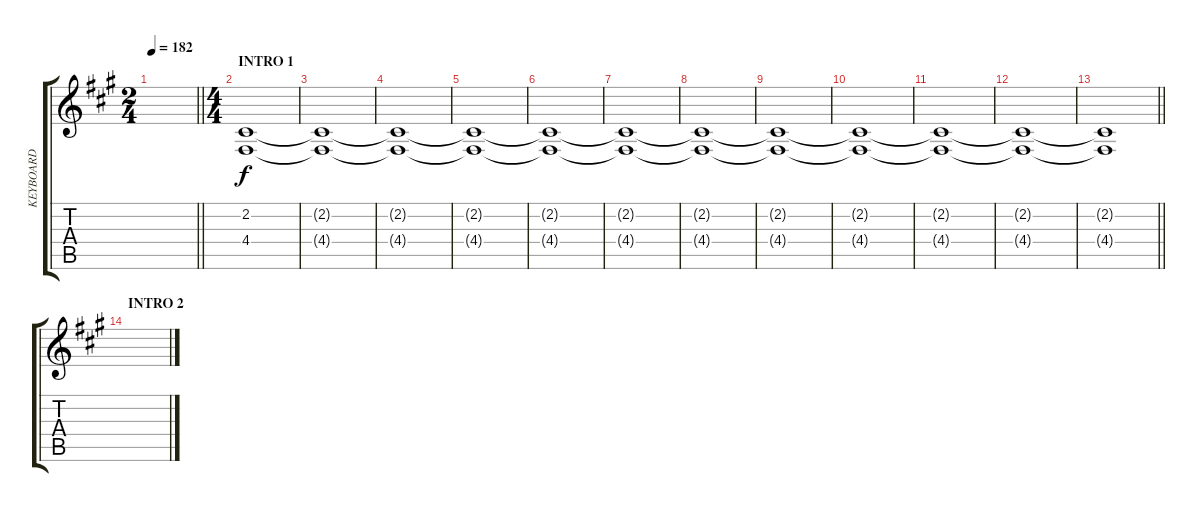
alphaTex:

\track ("KEYBOARD" "KEYBOARD") {instrument rockorgan}
\staff {score tabs}
\tuning (E4 B3 G3 D3 A2 E2) {hide}
\ts (2 4)
\tempo 182
\clef g2
\barLineRight lightlight
\ks a
|
\ts (4 4)
\section ("" "INTRO 1")
(2.2 4.4).1 |
(2.2{t} 4.4{t}).1 |
(2.2{t} 4.4{t}).1 |
(2.2{t} 4.4{t}).1 |
(2.2{t} 4.4{t}).1 |
(2.2{t} 4.4{t}).1 |
(2.2{t} 4.4{t}).1 |
(2.2{t} 4.4{t}).1 |
(2.2{t} 4.4{t}).1 |
(2.2{t} 4.4{t}).1 |
(2.2{t} 4.4{t}).1 |
\barLineRight lightlight
(2.2{t} 4.4{t}).1 |
\section ("" "INTRO 2")
